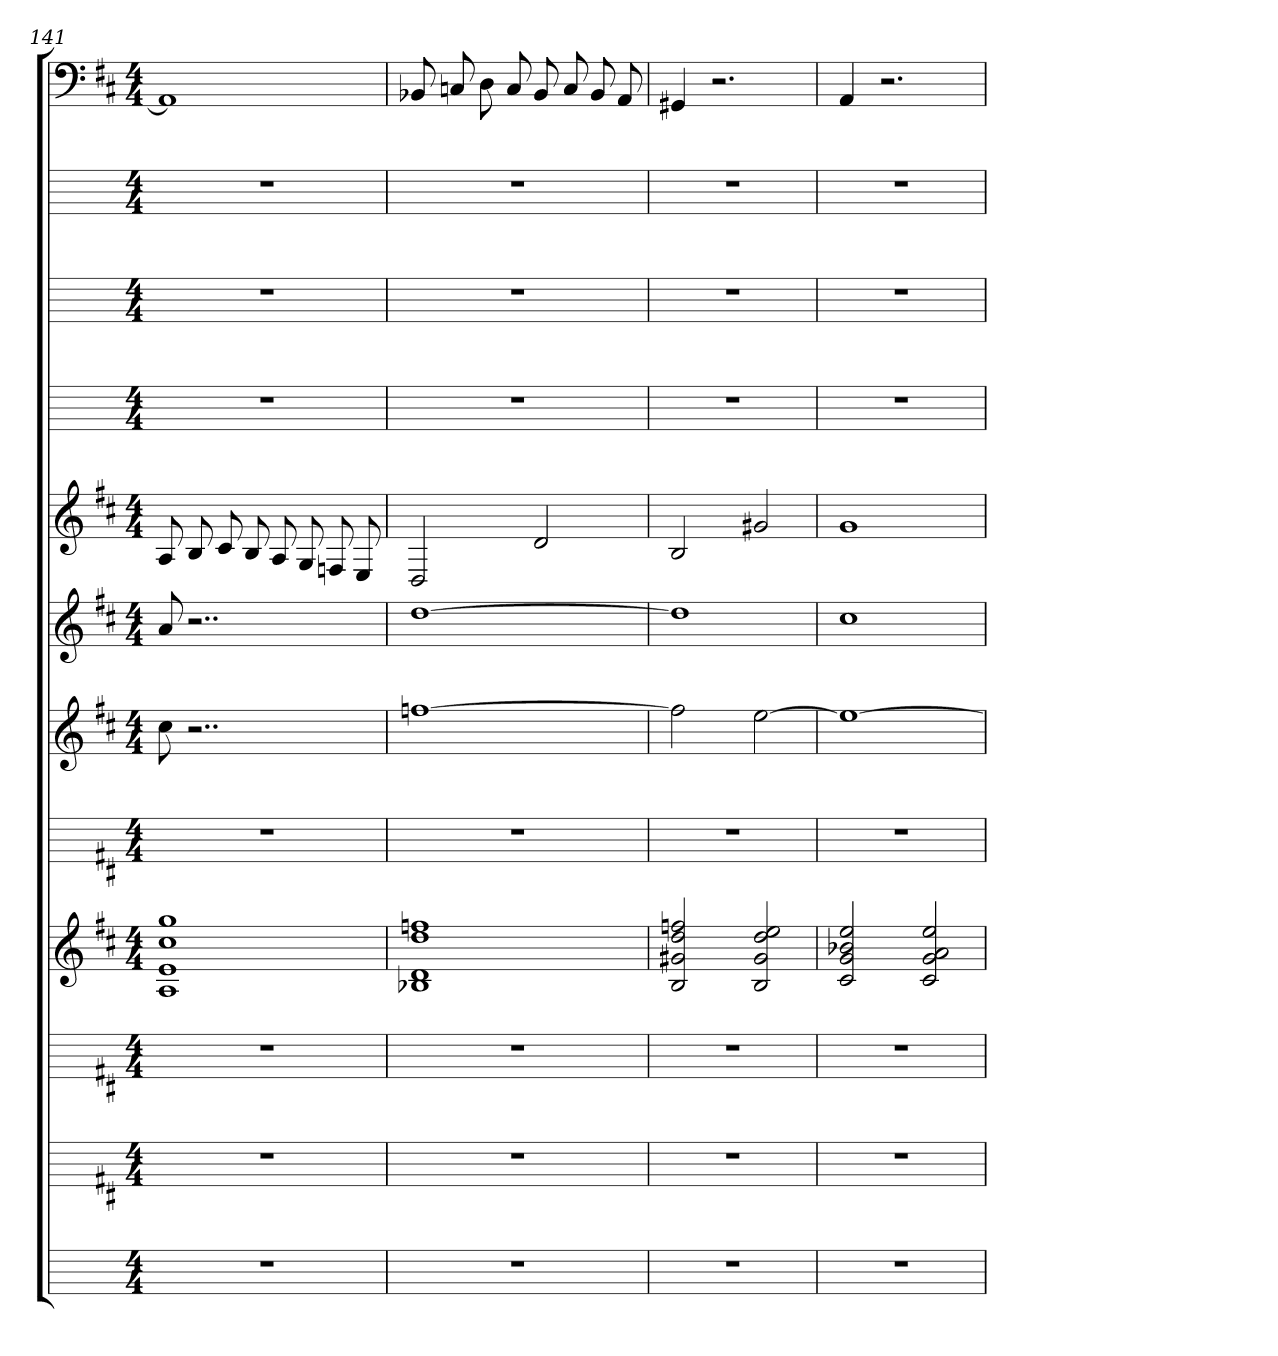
**kern	**kern	**kern	**kern	**kern	**kern	**kern	**kern	**kern	**kern	**kern	**kern
*part12	*part11	*part10	*part9	*part8	*part7	*part6	*part5	*part4	*part3	*part2	*part1
*staff12	*staff11	*staff10	*staff9	*staff8	*staff7	*staff6	*staff5	*staff4	*staff3	*staff2	*staff1
*k[]	*k[f#c#]	*k[f#c#]	*k[f#c#]	*k[f#c#]	*k[f#c#]	*k[f#c#]	*k[f#c#]	*k[]	*k[]	*k[]	*k[f#c#]
*M4/4	*M4/4	*M4/4	*M4/4	*M4/4	*M4/4	*M4/4	*M4/4	*M4/4	*M4/4	*M4/4	*M4/4
=141	=141	=141	=141	=141	=141	=141	=141	=141	=141	=141	=141
1r	1r	1r	1A 1e 1cc# 1gg	1r	8cc#	8a	8A	1r	1r	1r	1AA]
.	.	.	.	.	2..r	2..r	8B	.	.	.	.
.	.	.	.	.	.	.	8c#	.	.	.	.
.	.	.	.	.	.	.	8B	.	.	.	.
.	.	.	.	.	.	.	8A	.	.	.	.
.	.	.	.	.	.	.	8G	.	.	.	.
.	.	.	.	.	.	.	8Fn	.	.	.	.
.	.	.	.	.	.	.	8E	.	.	.	.
=142	=142	=142	=142	=142	=142	=142	=142	=142	=142	=142	=142
1r	1r	1r	1B-X 1d 1dd 1ffn	1r	[1ffn	[1dd	2D	1r	1r	1r	8BB-X
.	.	.	.	.	.	.	.	.	.	.	8Cn
.	.	.	.	.	.	.	.	.	.	.	8D
.	.	.	.	.	.	.	.	.	.	.	8C
.	.	.	.	.	.	.	2d	.	.	.	8BB-
.	.	.	.	.	.	.	.	.	.	.	8C
.	.	.	.	.	.	.	.	.	.	.	8BB-
.	.	.	.	.	.	.	.	.	.	.	8AA
=143	=143	=143	=143	=143	=143	=143	=143	=143	=143	=143	=143
1r	1r	1r	2B 2g#X 2dd 2ffn	1r	2ff]	1dd]	2B	1r	1r	1r	4GG#X
.	.	.	.	.	.	.	.	.	.	.	2.r
.	.	.	2B 2g# 2dd 2ee	.	[2ee	.	2g#X	.	.	.	.
=144	=144	=144	=144	=144	=144	=144	=144	=144	=144	=144	=144
1r	1r	1r	2c# 2g 2b-X 2ee	1r	1ee_	1cc#	1g	1r	1r	1r	4AA
.	.	.	.	.	.	.	.	.	.	.	2.r
.	.	.	2c# 2g 2a 2ee	.	.	.	.	.	.	.	.
=	=	=	=	=	=	=	=	=	=	=	=
*-	*-	*-	*-	*-	*-	*-	*-	*-	*-	*-	*-
